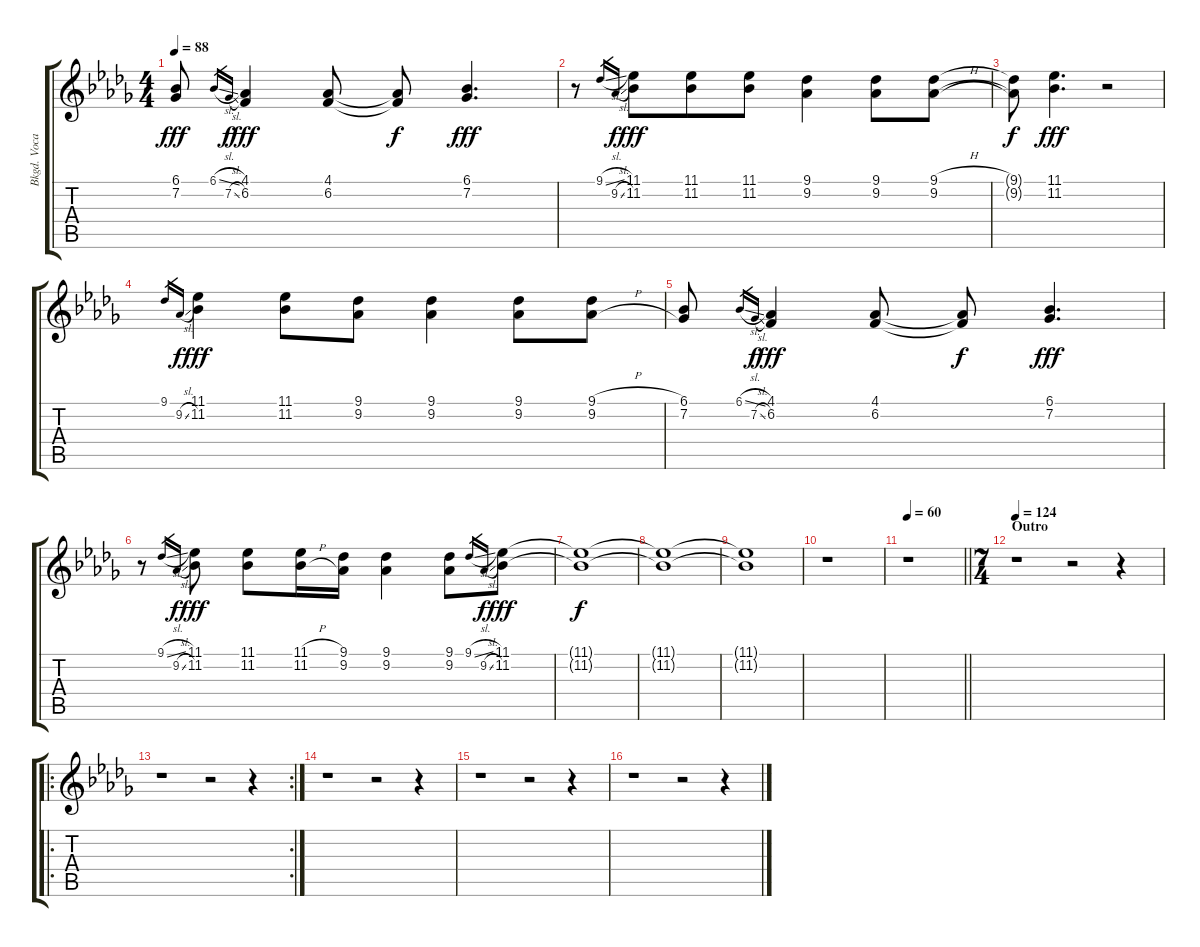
\track ("Bkgd. Vocal" "Bkgd. Voca") {instrument lead6voice}
\staff {score tabs}
\tuning (E4 B3 G3 D3 A2 E2) {hide}
\ts (4 4)
\tempo 88
\clef g2
\ks bbminor
(6.1 7.2).8{dy fff} 6.1{sl}.16{gr} 7.2{sl}.16{gr dy f} (4.1 6.2).4{dy fff} (4.1 6.2).8 (4.1{t} 6.2{t}).8{dy f} (6.1 7.2).4{d dy fff} |
r.8 9.1{sl}.16{gr} 9.2{sl}.16{gr dy f} (11.1 11.2).8{dy fff beam merge} (11.1 11.2).8 (11.1 11.2).8 (9.1 9.2).4 (9.1 9.2).8 (9.1{h} 9.2{h}).8 |
(9.1{t} 9.2{t}).8{dy f} (11.1 11.2).4{d dy fff} r.2 |
9.1.16{gr} 9.2{sl}.16{gr dy f} (11.1 11.2).4{dy fff} (11.1 11.2).8 (9.1 9.2).8 (9.1 9.2).4 (9.1 9.2).8 (9.1{h} 9.2{h}).8 |
(6.1 7.2).8 6.1{sl}.16{gr} 7.2{sl}.16{gr dy f} (4.1 6.2).4{dy fff} (4.1 6.2).8 (4.1{t} 6.2{t}).8{dy f} (6.1 7.2).4{d dy fff} |
r.8 9.1{sl}.16{gr} 9.2{sl}.16{gr dy f} (11.1 11.2).8{dy fff} (11.1 11.2).8 (11.1{h} 11.2{h}).16 (9.1 9.2).16 (9.1 9.2).4 (9.1 9.2).8 9.1{sl}.16{gr} 9.2{sl}.16{gr dy f} (11.1 11.2).8{dy fff} |
(11.1{t} 11.2{t}).1{dy f} |
(11.1{t} 11.2{t}).1 |
(11.1{t} 11.2{t}).1 |
r.1 |
\tempo 60
\barLineRight lightlight
r.1 |
\ts (7 4)
\section ("" "Outro")
\tempo 124
r.1 r.2 r.4 |
\ro
\rc 2
r.1 r.2 r.4 |
r.1 r.2 r.4 |
r.1 r.2 r.4 |
r.1 r.2 r.4
